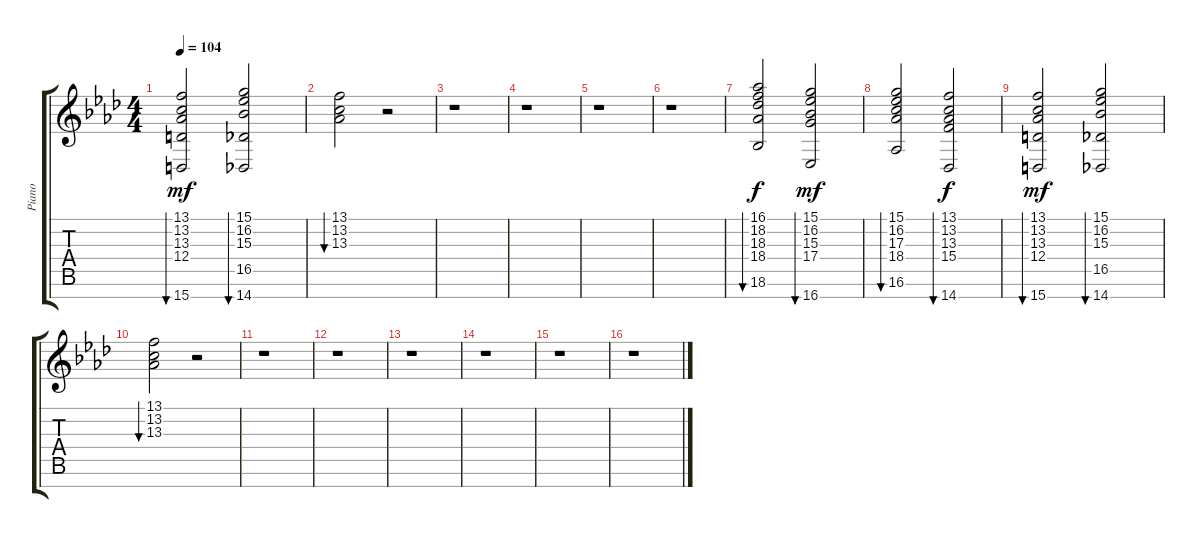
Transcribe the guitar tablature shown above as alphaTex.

\track ("Piano" "Piano") {instrument brightacousticpiano}
\staff {score tabs}
\tuning (E4 B3 G3 D3 A2 E2 B1) {hide}
\ts (4 4)
\tempo 104
\clef g2
\ks ab
(13.1 13.2 13.3 12.4 15.7).2{bu 60 dy mf} (15.1 16.2 15.3 16.5 14.7).2{bu 60} |
(13.1 13.2 13.3).2{bu 60} r.2 |
r.1 |
r.1 |
r.1 |
r.1 |
(16.1 18.2 18.3 18.4 18.6).2{bu 60 dy f} (15.1 16.2 15.3 17.4 16.7).2{bu 60 dy mf} |
(15.1 16.2 17.3 18.4 16.6).2{bu 60} (13.1 13.2 13.3 15.4 14.7).2{bu 60 dy f} |
(13.1 13.2 13.3 12.4 15.7).2{bu 60 dy mf} (15.1 16.2 15.3 16.5 14.7).2{bu 60} |
(13.1 13.2 13.3).2{bu 60} r.2 |
r.1 |
r.1 |
r.1 |
r.1 |
r.1 |
r.1
